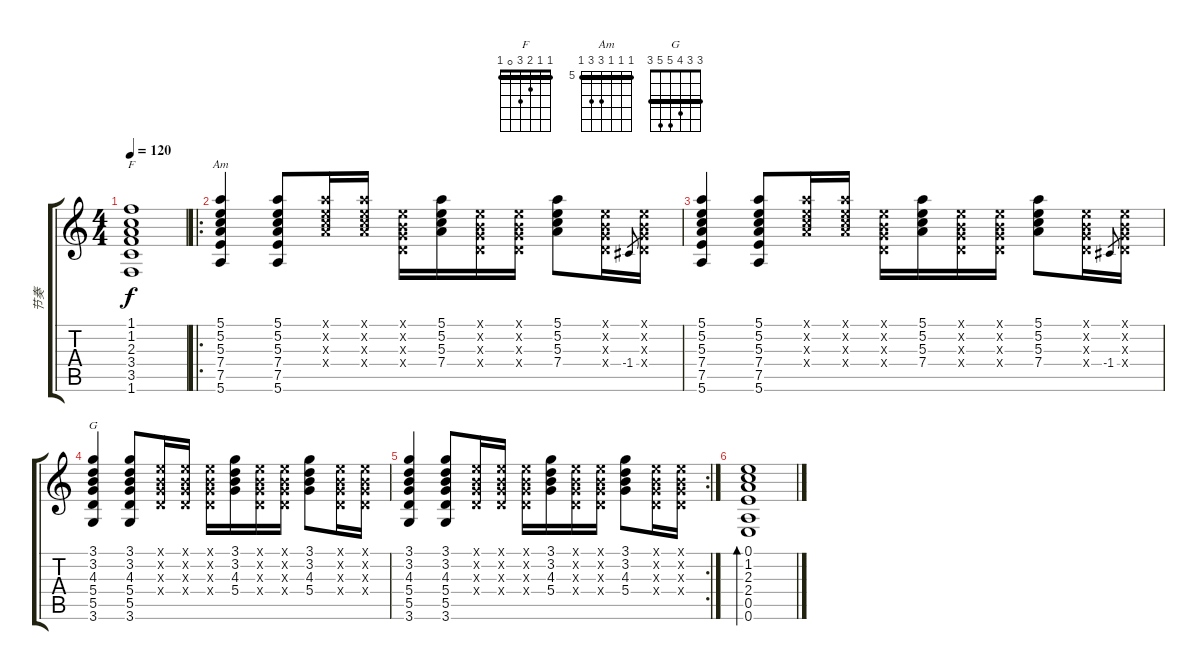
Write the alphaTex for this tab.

\track ("节奏" "节奏") {instrument overdrivenguitar}
\staff {score tabs}
\tuning (E4 B3 G3 D3 A2 E2) {hide}
\chord ("F" 1 1 2 3 0 1) {barre 1}
\chord ("Am" 5 5 5 7 7 5) {firstfret 5 barre 5}
\chord ("G" 3 3 4 5 5 3) {barre 3}
\ts (4 4)
\tempo 120
\clef g2
\ks c
(1.1{t} 1.2{t} 2.3{t} 3.4{t} 3.5{t} 1.6{t}).1{ch "F" dy f} |
\ro
(5.1 5.2 5.3 7.4 7.5 5.6).4{ch "Am"} (5.1 5.2 5.3 7.4 7.5 5.6).8 (5.1{x} 5.2{x} 5.3{x} 7.4{x}).16 (5.1{x} 5.2{x} 5.3{x} 7.4{x}).16 (0.1{x} 0.2{x} 0.3{x} 0.4{x}).16 (5.1 5.2 5.3 7.4).16 (0.1{x} 0.2{x} 0.3{x} 0.4{x}).16 (0.1{x} 0.2{x} 0.3{x} 0.4{x}).16 (5.1 5.2 5.3 7.4).8 (0.1{x} 0.2{x} 0.3{x} 0.4{x}).16 -1.4.8{gr} (0.1{x} 0.2{x} 0.3{x} 0.4{x}).16 |
(5.1 5.2 5.3 7.4 7.5 5.6).4 (5.1 5.2 5.3 7.4 7.5 5.6).8 (5.1{x} 5.2{x} 5.3{x} 7.4{x}).16 (5.1{x} 5.2{x} 5.3{x} 7.4{x}).16 (0.1{x} 0.2{x} 0.3{x} 0.4{x}).16 (5.1 5.2 5.3 7.4).16 (0.1{x} 0.2{x} 0.3{x} 0.4{x}).16 (0.1{x} 0.2{x} 0.3{x} 0.4{x}).16 (5.1 5.2 5.3 7.4).8 (0.1{x} 0.2{x} 0.3{x} 0.4{x}).16 -1.4.8{gr} (0.1{x} 0.2{x} 0.3{x} 0.4{x}).16 |
(3.1 3.2 4.3 5.4 5.5 3.6).4{ch "G"} (3.1 3.2 4.3 5.4 5.5 3.6).8 (0.1{x} 0.2{x} 0.3{x} 0.4{x}).16 (0.1{x} 0.2{x} 0.3{x} 0.4{x}).16 (0.1{x} 0.2{x} 0.3{x} 0.4{x}).16 (3.1 3.2 4.3 5.4).16 (0.1{x} 0.2{x} 0.3{x} 0.4{x}).16 (0.1{x} 0.2{x} 0.3{x} 0.4{x}).16 (3.1 3.2 4.3 5.4).8 (0.1{x} 0.2{x} 0.3{x} 0.4{x}).16 (0.1{x} 0.2{x} 0.3{x} 0.4{x}).16 |
\rc 2
(3.1 3.2 4.3 5.4 5.5 3.6).4 (3.1 3.2 4.3 5.4 5.5 3.6).8 (0.1{x} 0.2{x} 0.3{x} 0.4{x}).16 (0.1{x} 0.2{x} 0.3{x} 0.4{x}).16 (0.1{x} 0.2{x} 0.3{x} 0.4{x}).16 (3.1 3.2 4.3 5.4).16 (0.1{x} 0.2{x} 0.3{x} 0.4{x}).16 (0.1{x} 0.2{x} 0.3{x} 0.4{x}).16 (3.1 3.2 4.3 5.4).8 (0.1{x} 0.2{x} 0.3{x} 0.4{x}).16 (0.1{x} 0.2{x} 0.3{x} 0.4{x}).16 |
(0.1 1.2 2.3 2.4 0.5 0.6).1{bd 60}
